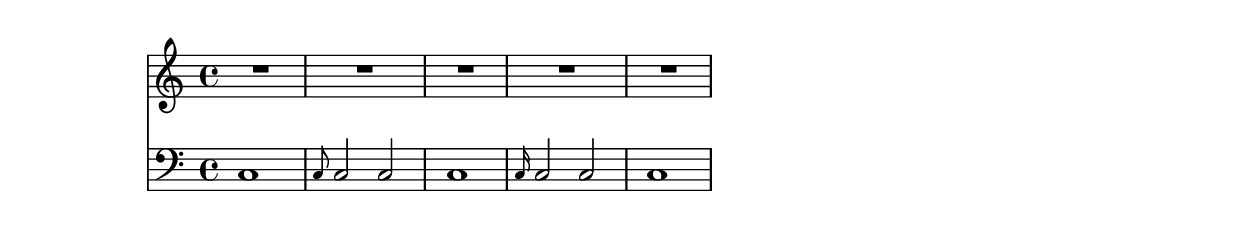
\version "2.3.17"


\header {
texidoc= "Multi-measure rests are centered also in the case of grace notes."
}

\paper { raggedright = ##t }

<<
    \new Staff { R1 R1 R1*3 }
    \new Staff { \clef bass c1 \grace c8 c2 c2 c1  \grace c16 c2 c2 c1 }
>>
